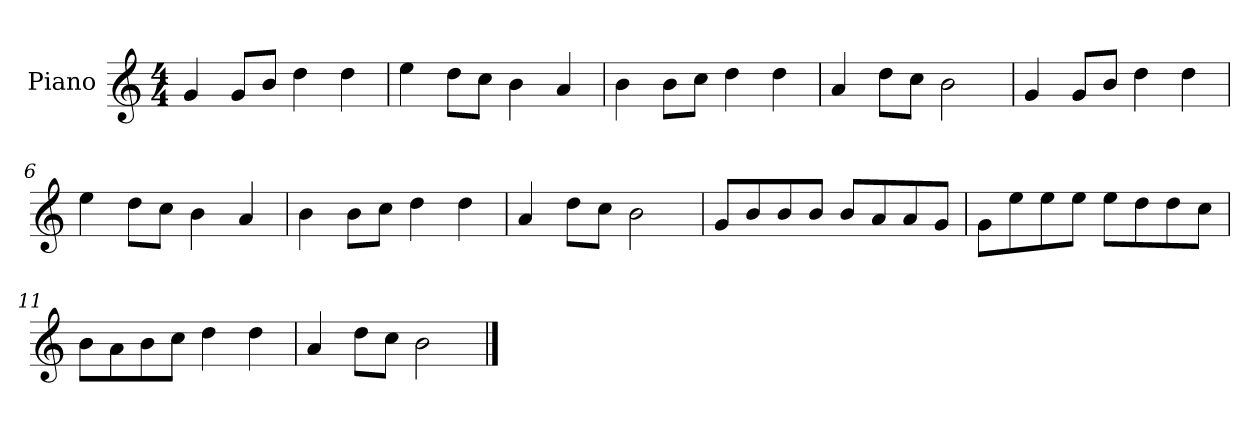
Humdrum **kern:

**kern
*part1
*staff1
*I"Piano
*I'P-no
*clefG2
*k[]
*M4/4
*MM90
=1
4g/
8g/L
8b/J
4dd\
4dd\
=2
4ee\
8dd\L
8cc\J
4b\
4a/
=3
4b\
8b\L
8cc\J
4dd\
4dd\
=4
4a/
8dd\L
8cc\J
2b\
=5
4g/
8g/L
8b/J
4dd\
4dd\
=6
4ee\
8dd\L
8cc\J
4b\
4a/
=7
4b\
8b\L
8cc\J
4dd\
4dd\
!!LO:LB:g=z
=8
4a/
8dd\L
8cc\J
2b\
=9
8g/L
8b/
8b/
8b/J
8b/L
8a/
8a/
8g/J
=10
8g\L
8ee\
8ee\
8ee\J
8ee\L
8dd\
8dd\
8cc\J
=11
8b\L
8a\
8b\
8cc\J
4dd\
4dd\
=12
4a/
8dd\L
8cc\J
2b\
==
*-
